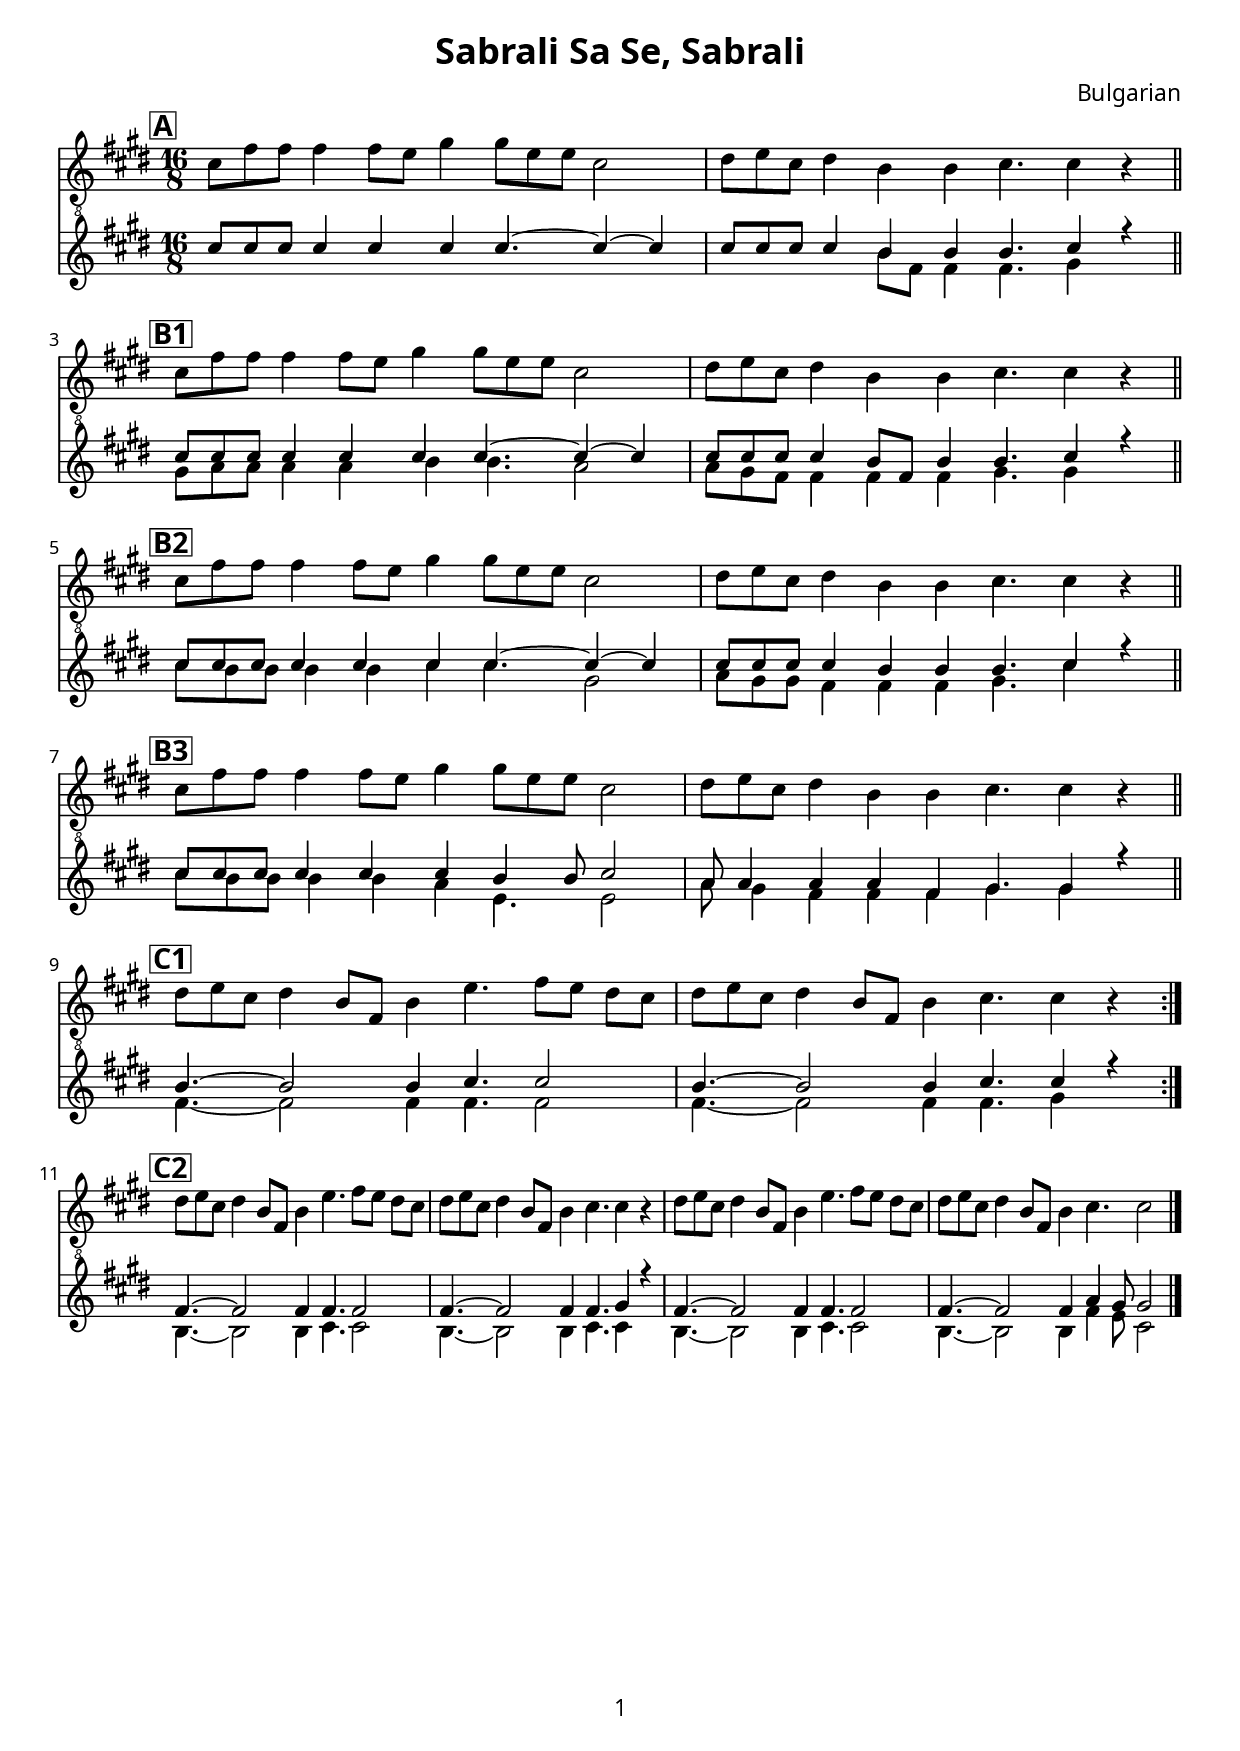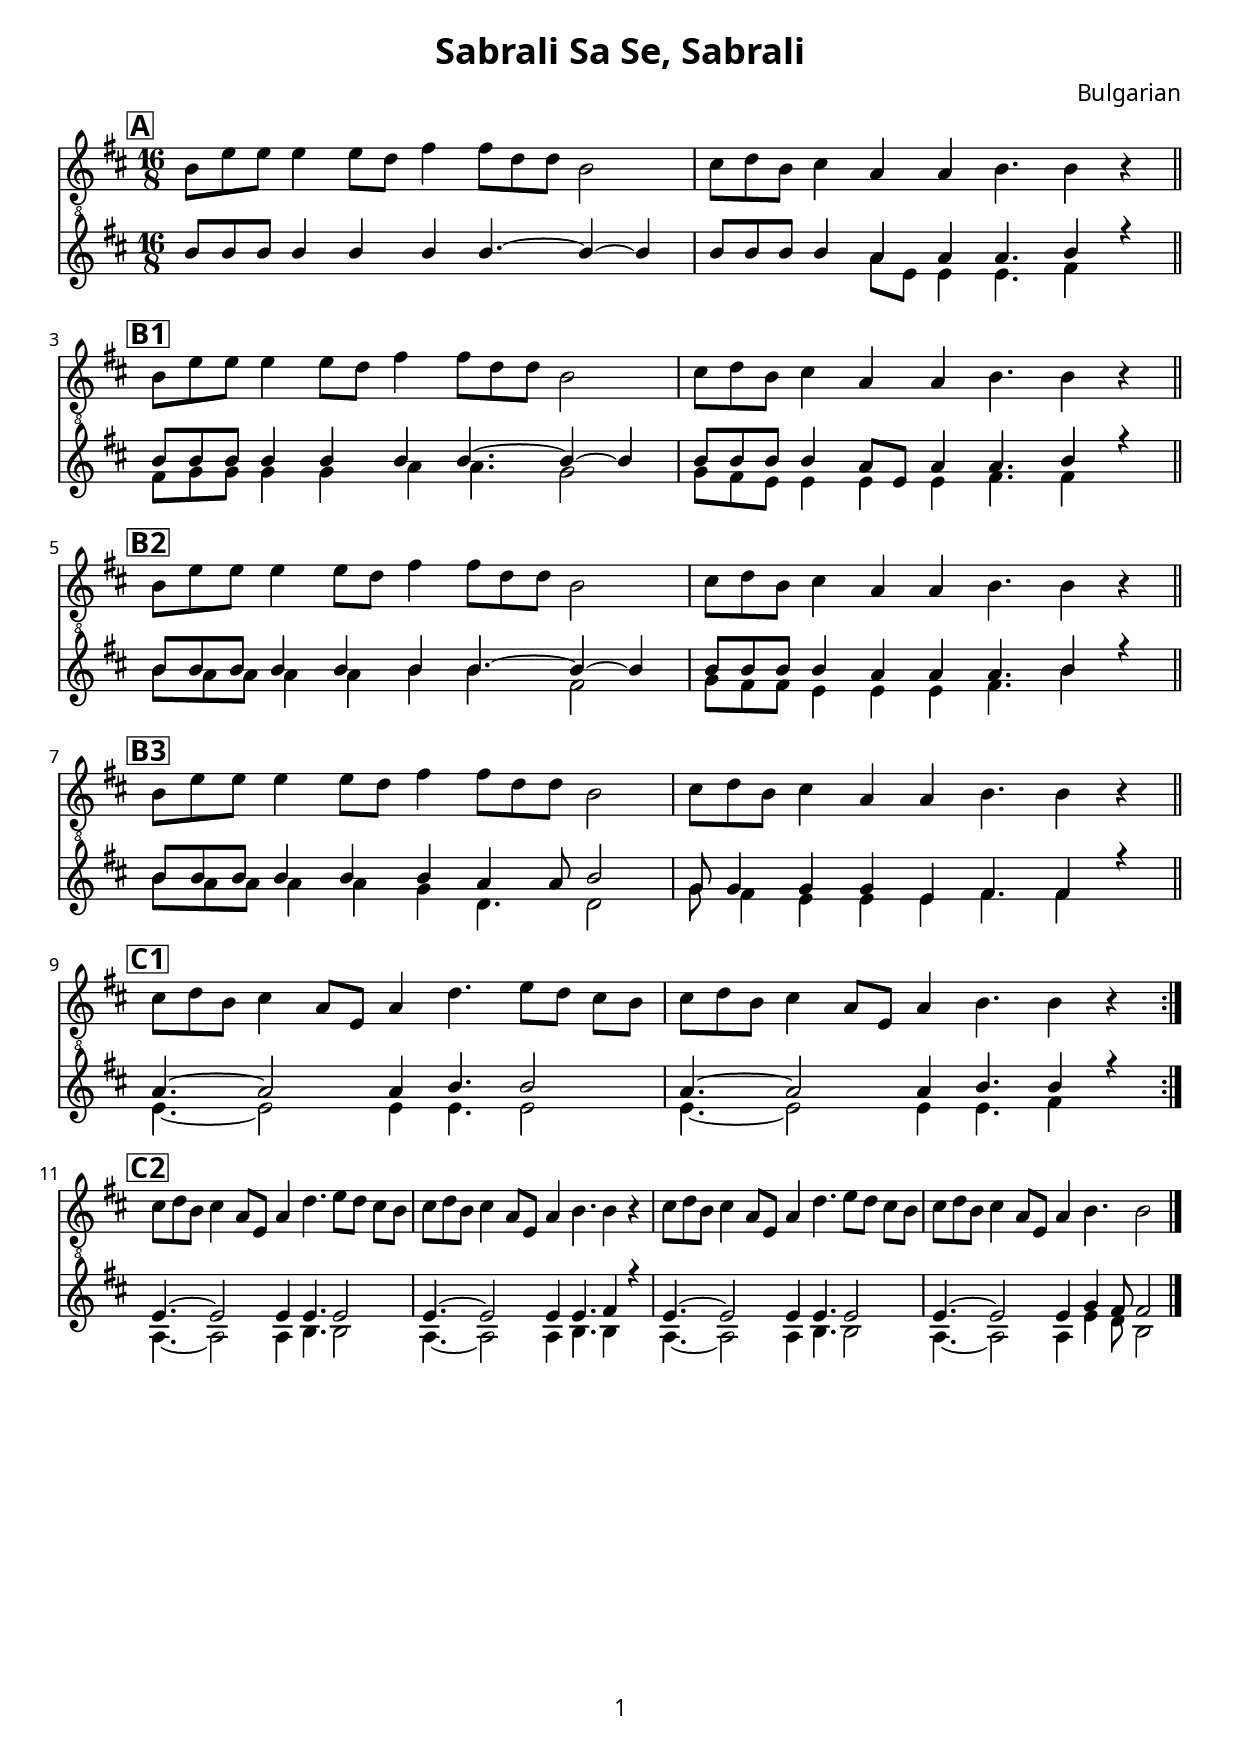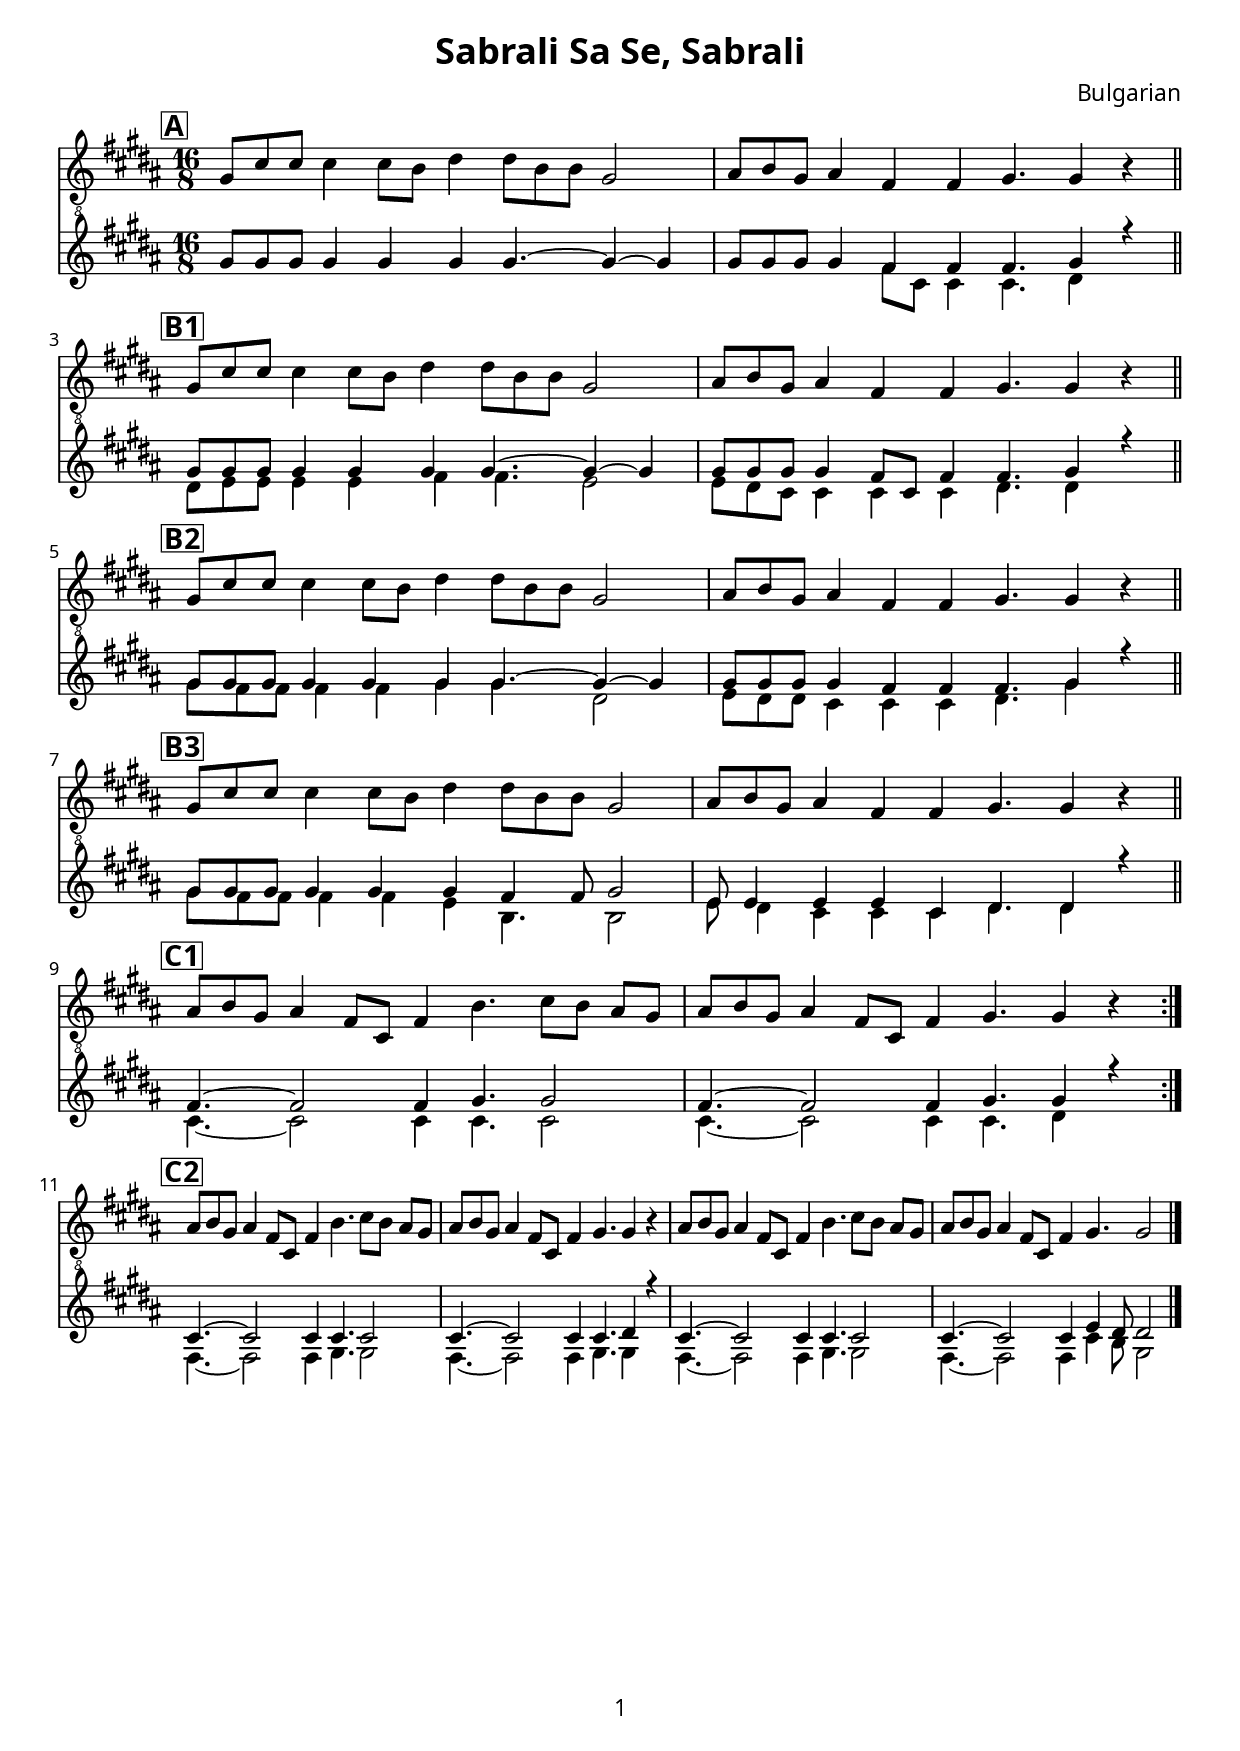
% {{{ PARAMETRI
  myTitle = "Sabrali Sa Se, Sabrali"
  mySubTitle = "Bulgarian"
  myKey = \key d \major
  myTime = \time #'(3 2 2 2 3 2 2) 16/8
  myTempo =  #(ly:make-moment 190 4)
% }}}

% INTESTAZIONE {{{
\version "2.18.2"

\header {
  title = \myTitle
  composer = \mySubTitle
}

\paper{
  print-first-page-number = ##t
  oddHeaderMarkup = \markup \null
  evenHeaderMarkup = \markup \null
  oddFooterMarkup = \markup {
    \fill-line {
      \on-the-fly \print-page-number-check-first
      \fromproperty #'page:page-number-string
    }
  }
  evenFooterMarkup = \oddFooterMarkup
  #(set-global-staff-size 10)
  myStaffSize = #20
  fonts = #(make-pango-font-tree
  "FontAwesome"
  "FontAwesome"
  "FontAwesome"
  (/ myStaffSize 20))
}

global = {
  \myKey
  \numericTimeSignature
  \myTime
  \set Score.markFormatter = #format-mark-box-alphabet
}
\layout { indent = #0 }
%}}}

% TEMA UNO {{{
temaUno = {
  % A
  \mark \markup{ \box \bold{A} }
  b8 e e e4 e8 d fis4 fis8 d d b2 | cis8 d b cis4 a a b4. b4 r4 |
  \bar"||" \break

  % B1
  \mark \markup{ \box \bold{B1} }
  b8 e e e4 e8 d fis4 fis8 d d b2 | cis8 d b cis4 a a b4. b4 r4 |
  \bar"||" \break

  % B2
  \mark \markup{ \box \bold{B2} }
  b8 e e e4 e8 d fis4 fis8 d d b2 | cis8 d b cis4 a a b4. b4 r4 |
  \bar"||" \break

  % B3
  \mark \markup{ \box \bold{B3} }
  b8 e e e4 e8 d fis4 fis8 d d b2 | cis8 d b cis4 a a b4. b4 r4 |
  \bar"||" \break

  % C1
  \mark \markup{ \box \bold{C1} }
  \repeat volta 2{
    cis8 d b cis4 a8 e8 a4 d4. e8 d cis b | cis8 d b cis4 a8 e a4 b4. b4 r4 |
  }
  \break

  % C2
  \mark \markup{ \box \bold{C2} }
  cis8 d b cis4 a8 e8 a4 d4. e8 d cis b | cis8 d b cis4 a8 e a4 b4. b4 r4 |
  cis8 d b cis4 a8 e8 a4 d4. e8 d cis b | cis8 d b cis4 a8 e a4 b4. b2 |

  \bar"|."
}
% }}}

% TEMA DUE {{{
temaDue = {
  % A
  b8 b b b4 b b b4.~ b4~ b4 | b8 b b b4 a4 a a4. b4 r4|

  % B1
  b8 b b b4 b b b4.~ b4~ b4 | b8 b b b4 a8 e8 a4 a4. b4 r4|

  % B2
  b8 b b b4 b b b4.~ b4~ b4 | b8 b b b4 a4 a a4. b4 r4|

  % B3
  b8 b b b4 b b a4 a8 b2 | g8 g4 g g e fis4. fis4 r4 |

  % C1
  \repeat volta 2{
    a4.~ a2 a4 b4. b2 | a4.~ a2 a4 b4. b4 r4 |
  }

  % C2
  e,4.~ e2 e4 e4. e2 | e4.~ e2 e4 e4. fis4 r4 |
  e4.~ e2 e4 e4. e2 | e4.~ e2 e4 g4 fis8 fis2 |
}
% }}}

% TEMA TRE {{{
temaTre = {
  % A
  s1*16/8 | s4. s4 a8 e e4 e4. fis4 s4|

  % B1
  fis8 g g g4 g a a4. g2 | g8 fis e e4 e e fis4. fis4 s4 |

  % B2
  b8 a8 a a4 a b b4. fis2 | g8 fis fis e4 e e fis4. b4 s4 |

  % B3
  b8 a a a4 a g d4. d2 | g8 fis4 e4 e4 e4 fis4. fis4 s4 |

  % C1
  \repeat volta 2{
    e4.~ e2 e4 e4. e2 | e4. ~ e2 e4 e4. fis4 s4 |
  }

  % C2
  a,4.~ a2 a4 b4. b2 | a4.~ a2 a4 b4. b4 s4 |
  a4.~ a2 a4 b4. b2 | a4.~ a2 a4 e'4 d8 b2 |
}
% }}}

% LYRICS {{{
testoCompleto=\markup { }
% }}}

% SCORE {{{
temaUnoPart = \relative c' {
  \global 
  \temaUno
}

temaDuePart = \relative c'' {
  \global 
  <<  \temaDue \\ \temaTre >>
}

temaUnoPart = \new Staff \with {
  instrumentName = ""
  midiInstrument = "piano"
  \override VerticalAxisGroup.default-staff-staff-spacing =
  #'((padding . 0))
} { \clef "treble_8" \temaUnoPart }

scoreContent = << 
  \temaUnoPart
  \temaDuePart
>>
%}}}

% {{{ BOOKS
  \book{
    \bookOutputSuffix "C"
    \score {
      \scoreContent
      \layout {}
      \midi { \context { \Score tempoWholesPerMinute = #(ly:make-moment 190 4) } }
    }
    \testoCompleto
  }

  \book{
    \bookOutputSuffix "Bb"
    \score { \transpose c d {\scoreContent} }
    \testoCompleto
  }

  \book{
    \bookOutputSuffix "Eb"
    \score { 
      \transpose ees c { 

        \scoreContent 

      } 
    }
    \testoCompleto
  }
% }}}
